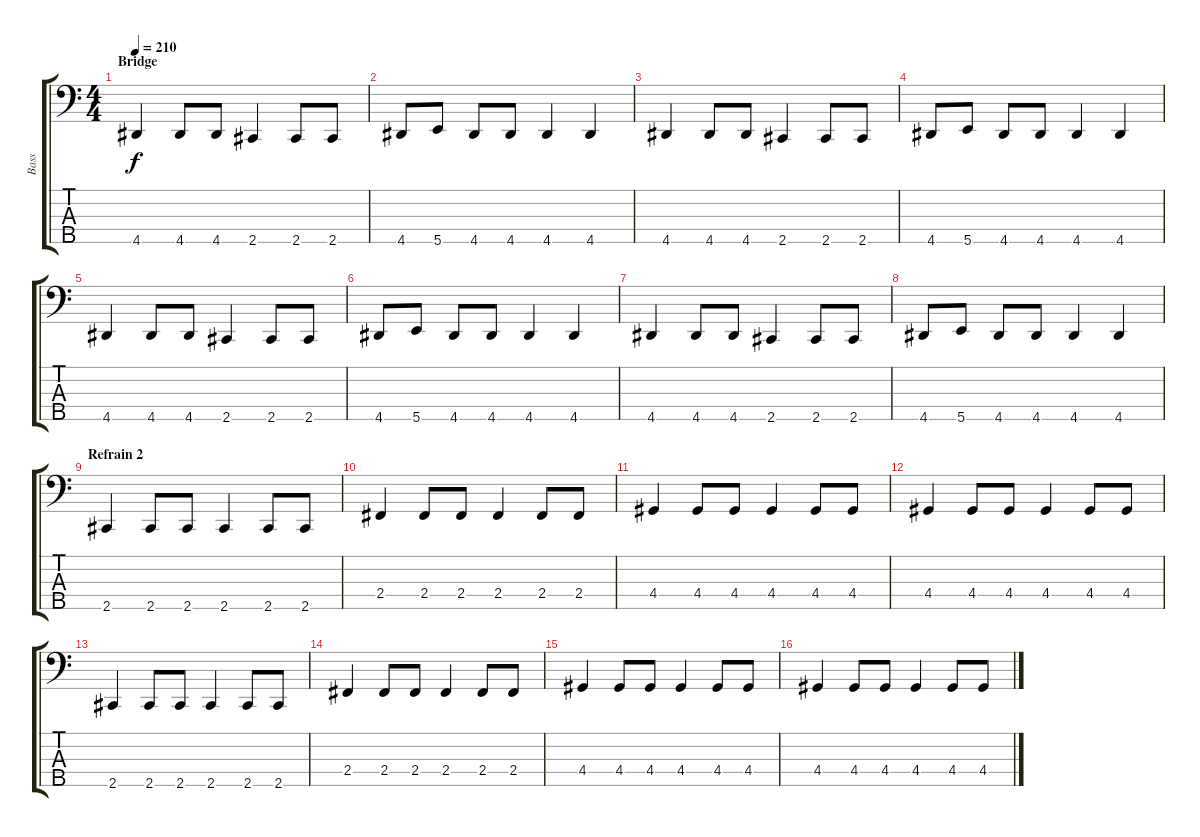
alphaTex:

\track ("Bass" "Bass") {instrument electricbasspick}
\staff {score tabs}
\tuning (G2 D2 A1 E1 B0) {hide}
\ts (4 4)
\section ("" "Bridge")
\tempo 210
\clef f4
\ks c
4.5.4{dy f} 4.5.8 4.5.8 2.5.4 2.5.8 2.5.8 |
4.5.8 5.5.8 4.5.8 4.5.8 4.5.4 4.5.4 |
4.5.4 4.5.8 4.5.8 2.5.4 2.5.8 2.5.8 |
4.5.8 5.5.8 4.5.8 4.5.8 4.5.4 4.5.4 |
4.5.4 4.5.8 4.5.8 2.5.4 2.5.8 2.5.8 |
4.5.8 5.5.8 4.5.8 4.5.8 4.5.4 4.5.4 |
4.5.4 4.5.8 4.5.8 2.5.4 2.5.8 2.5.8 |
4.5.8 5.5.8 4.5.8 4.5.8 4.5.4 4.5.4 |
\section ("" "Refrain 2")
2.5.4 2.5.8 2.5.8 2.5.4 2.5.8 2.5.8 |
2.4.4 2.4.8 2.4.8 2.4.4 2.4.8 2.4.8 |
4.4.4 4.4.8 4.4.8 4.4.4 4.4.8 4.4.8 |
4.4.4 4.4.8 4.4.8 4.4.4 4.4.8 4.4.8 |
2.5.4 2.5.8 2.5.8 2.5.4 2.5.8 2.5.8 |
2.4.4 2.4.8 2.4.8 2.4.4 2.4.8 2.4.8 |
4.4.4 4.4.8 4.4.8 4.4.4 4.4.8 4.4.8 |
4.4.4 4.4.8 4.4.8 4.4.4 4.4.8 4.4.8
